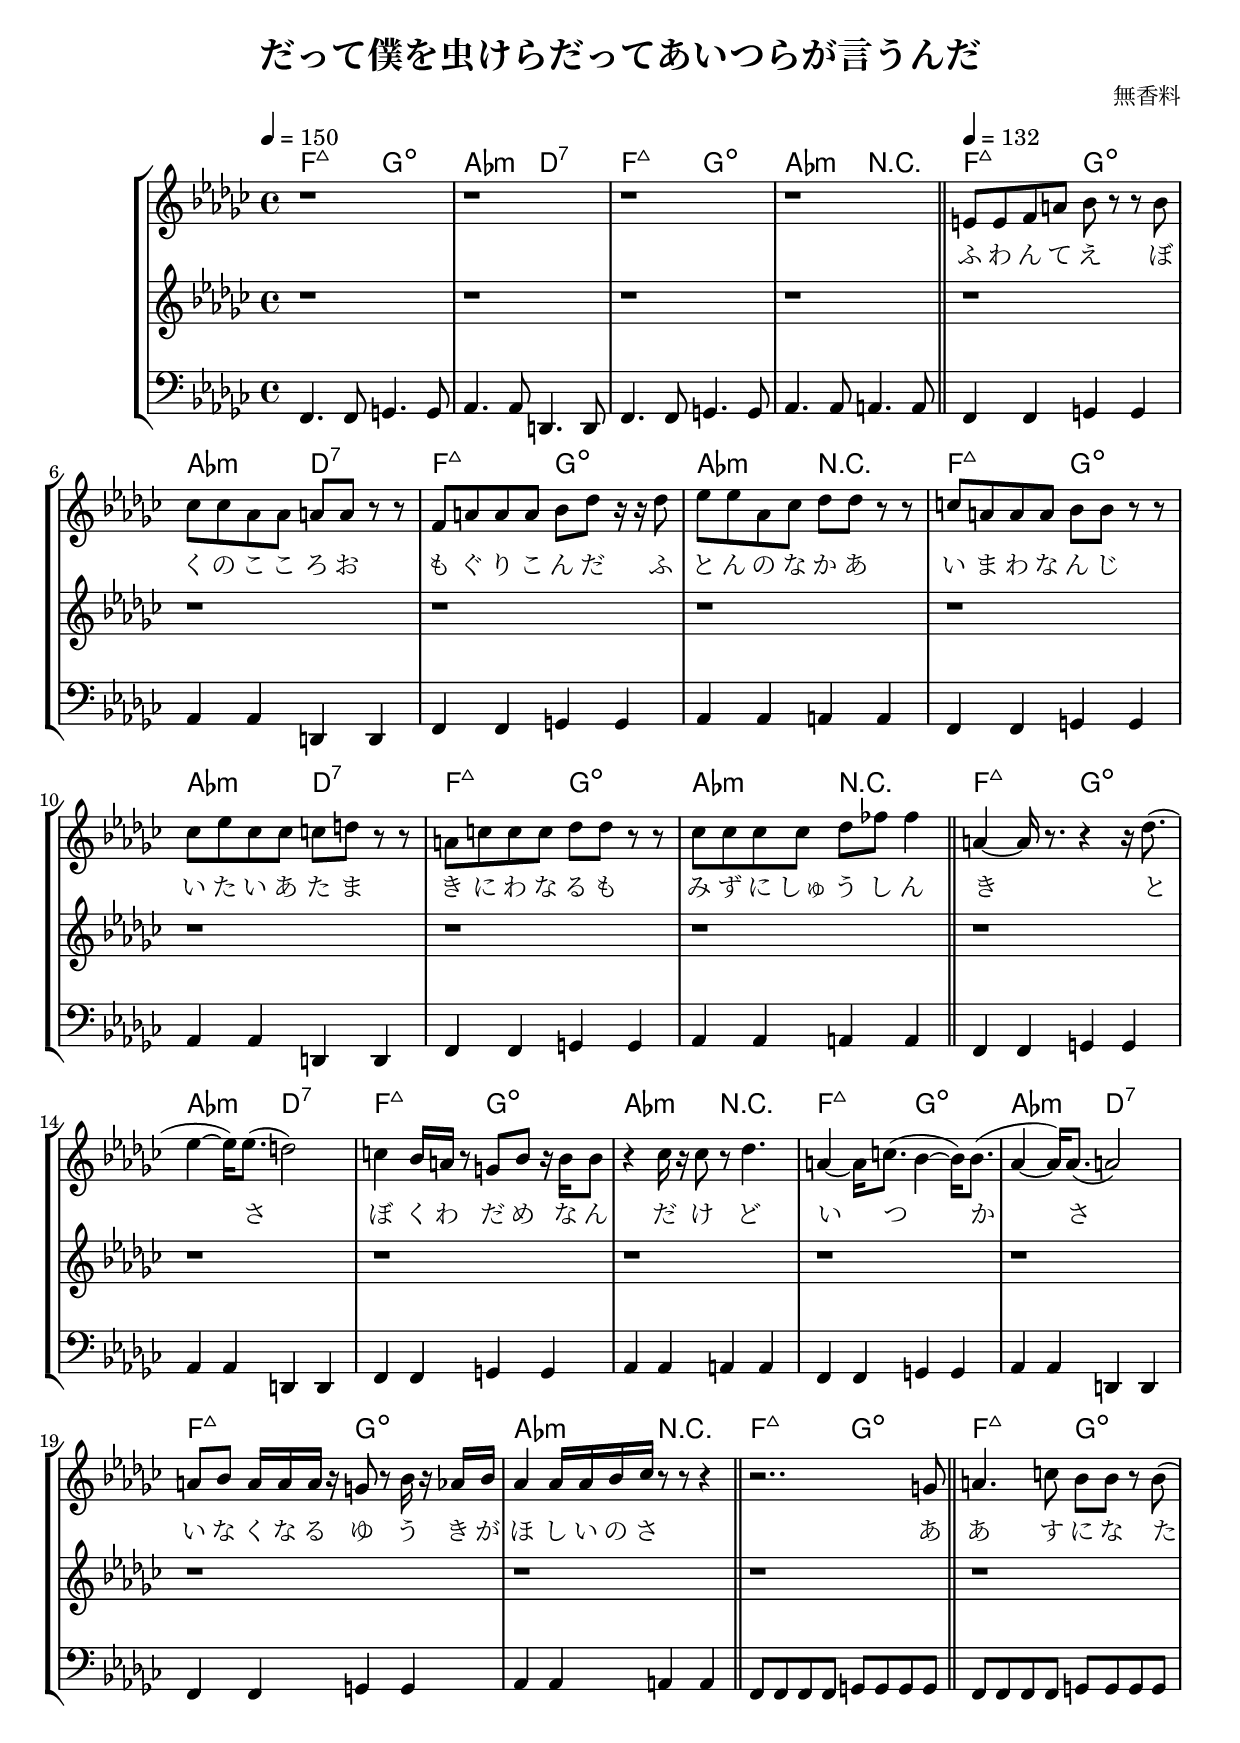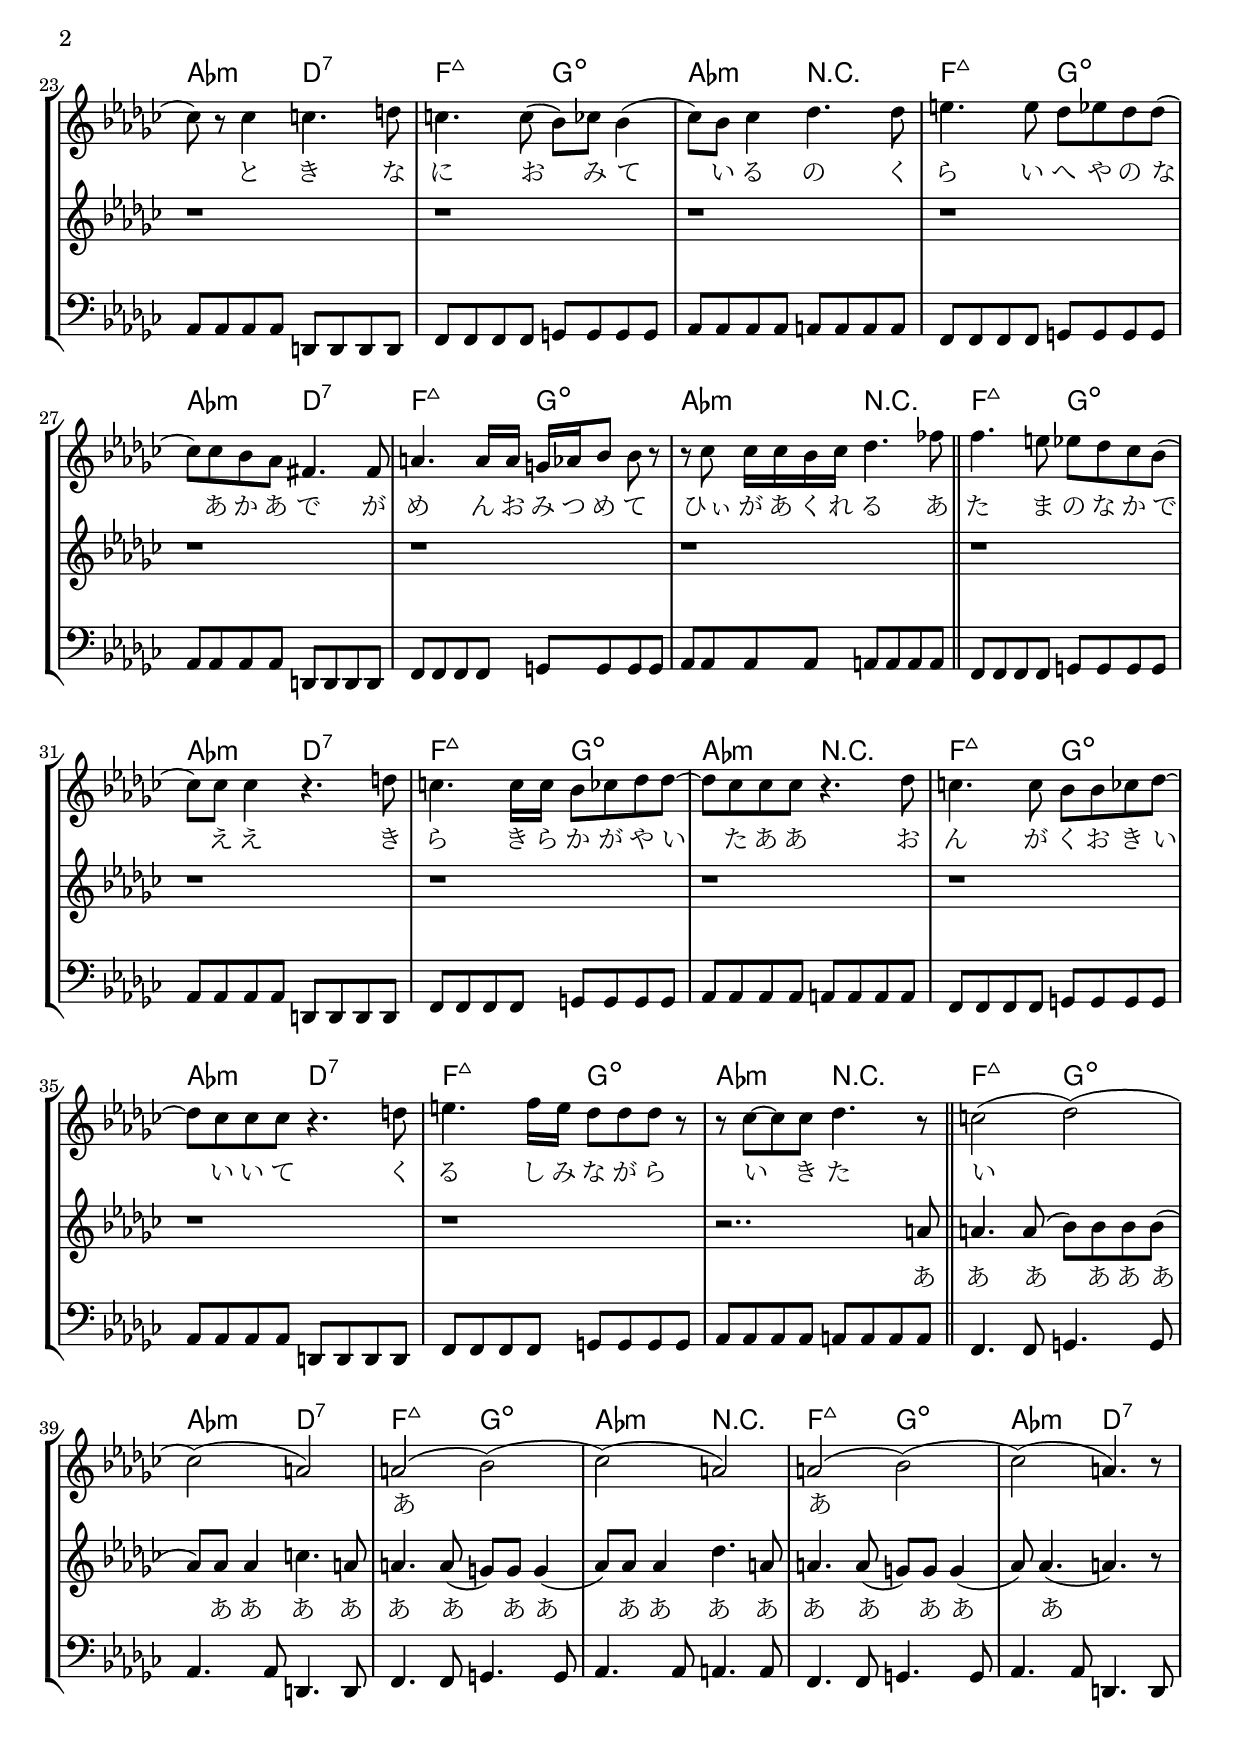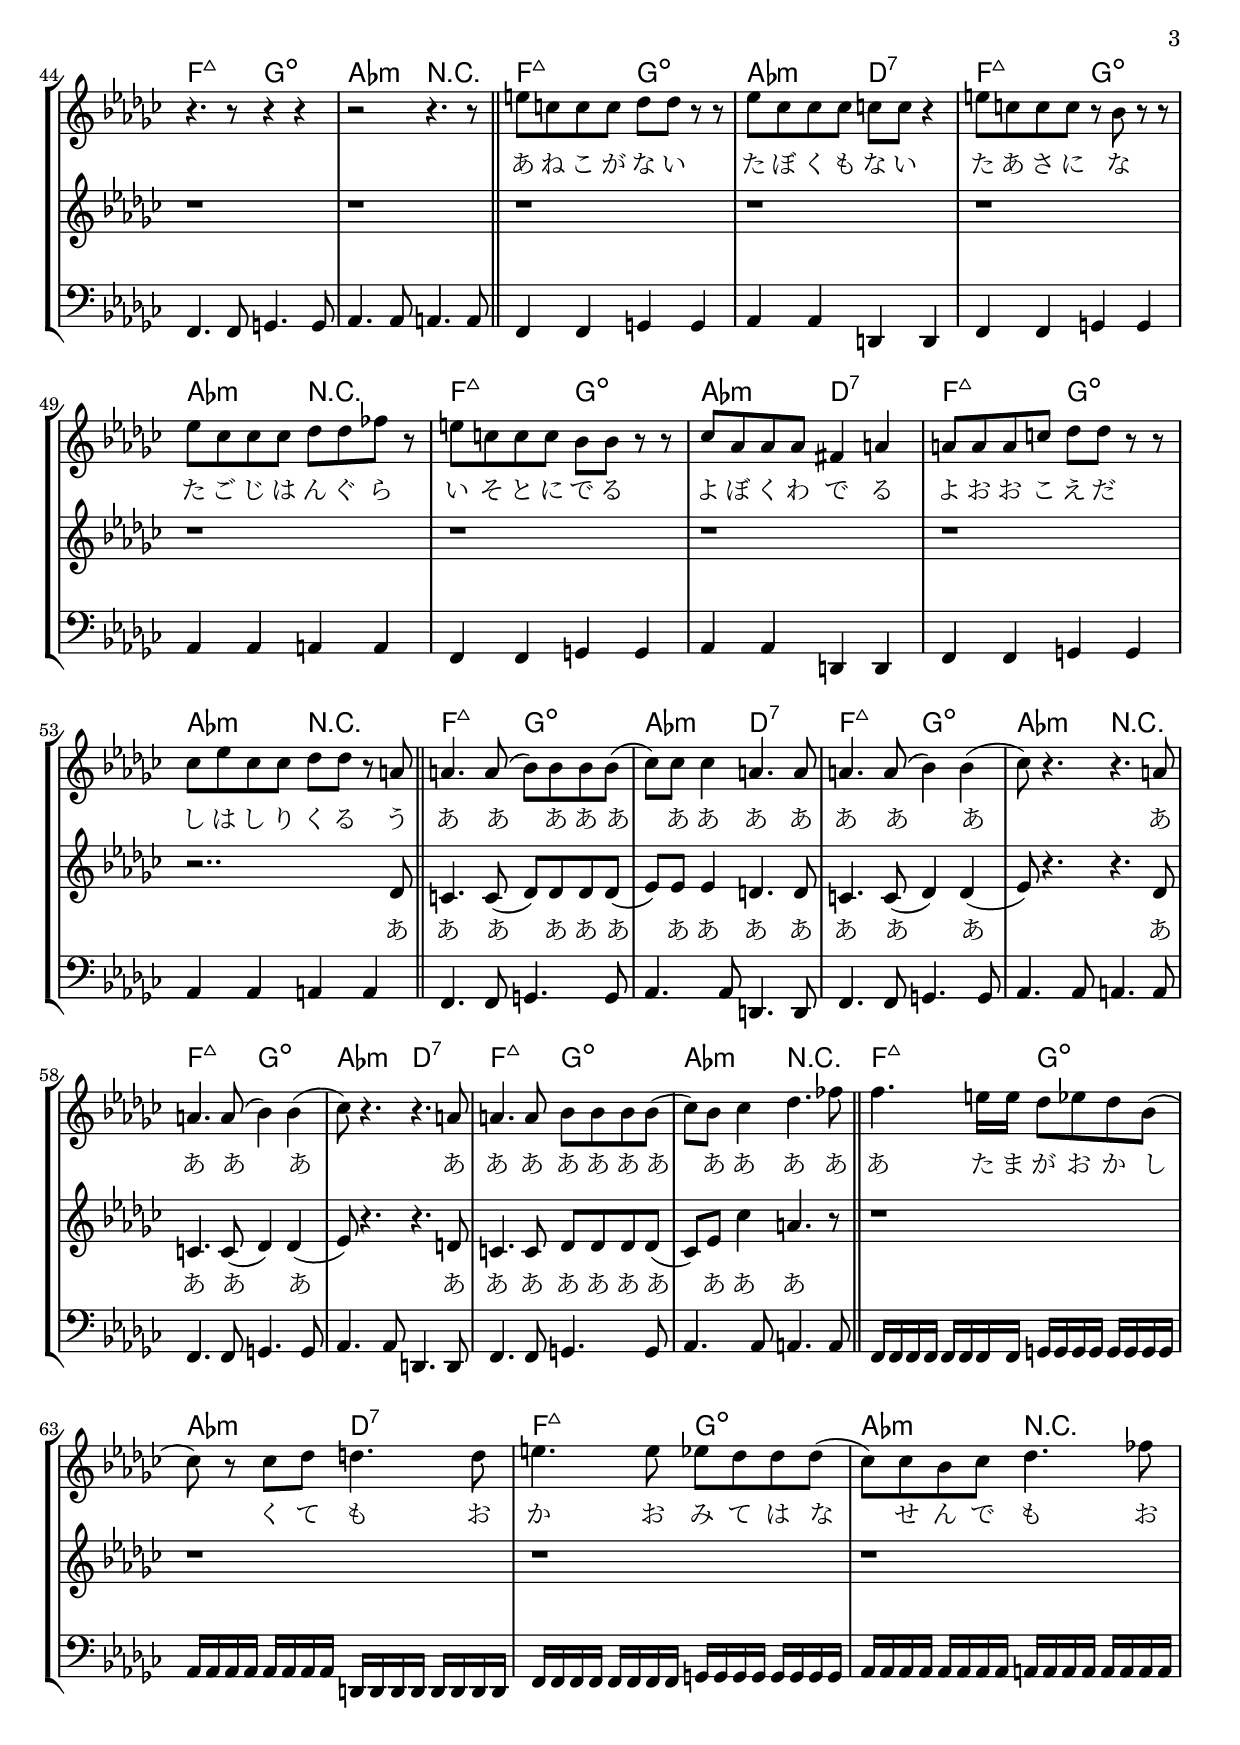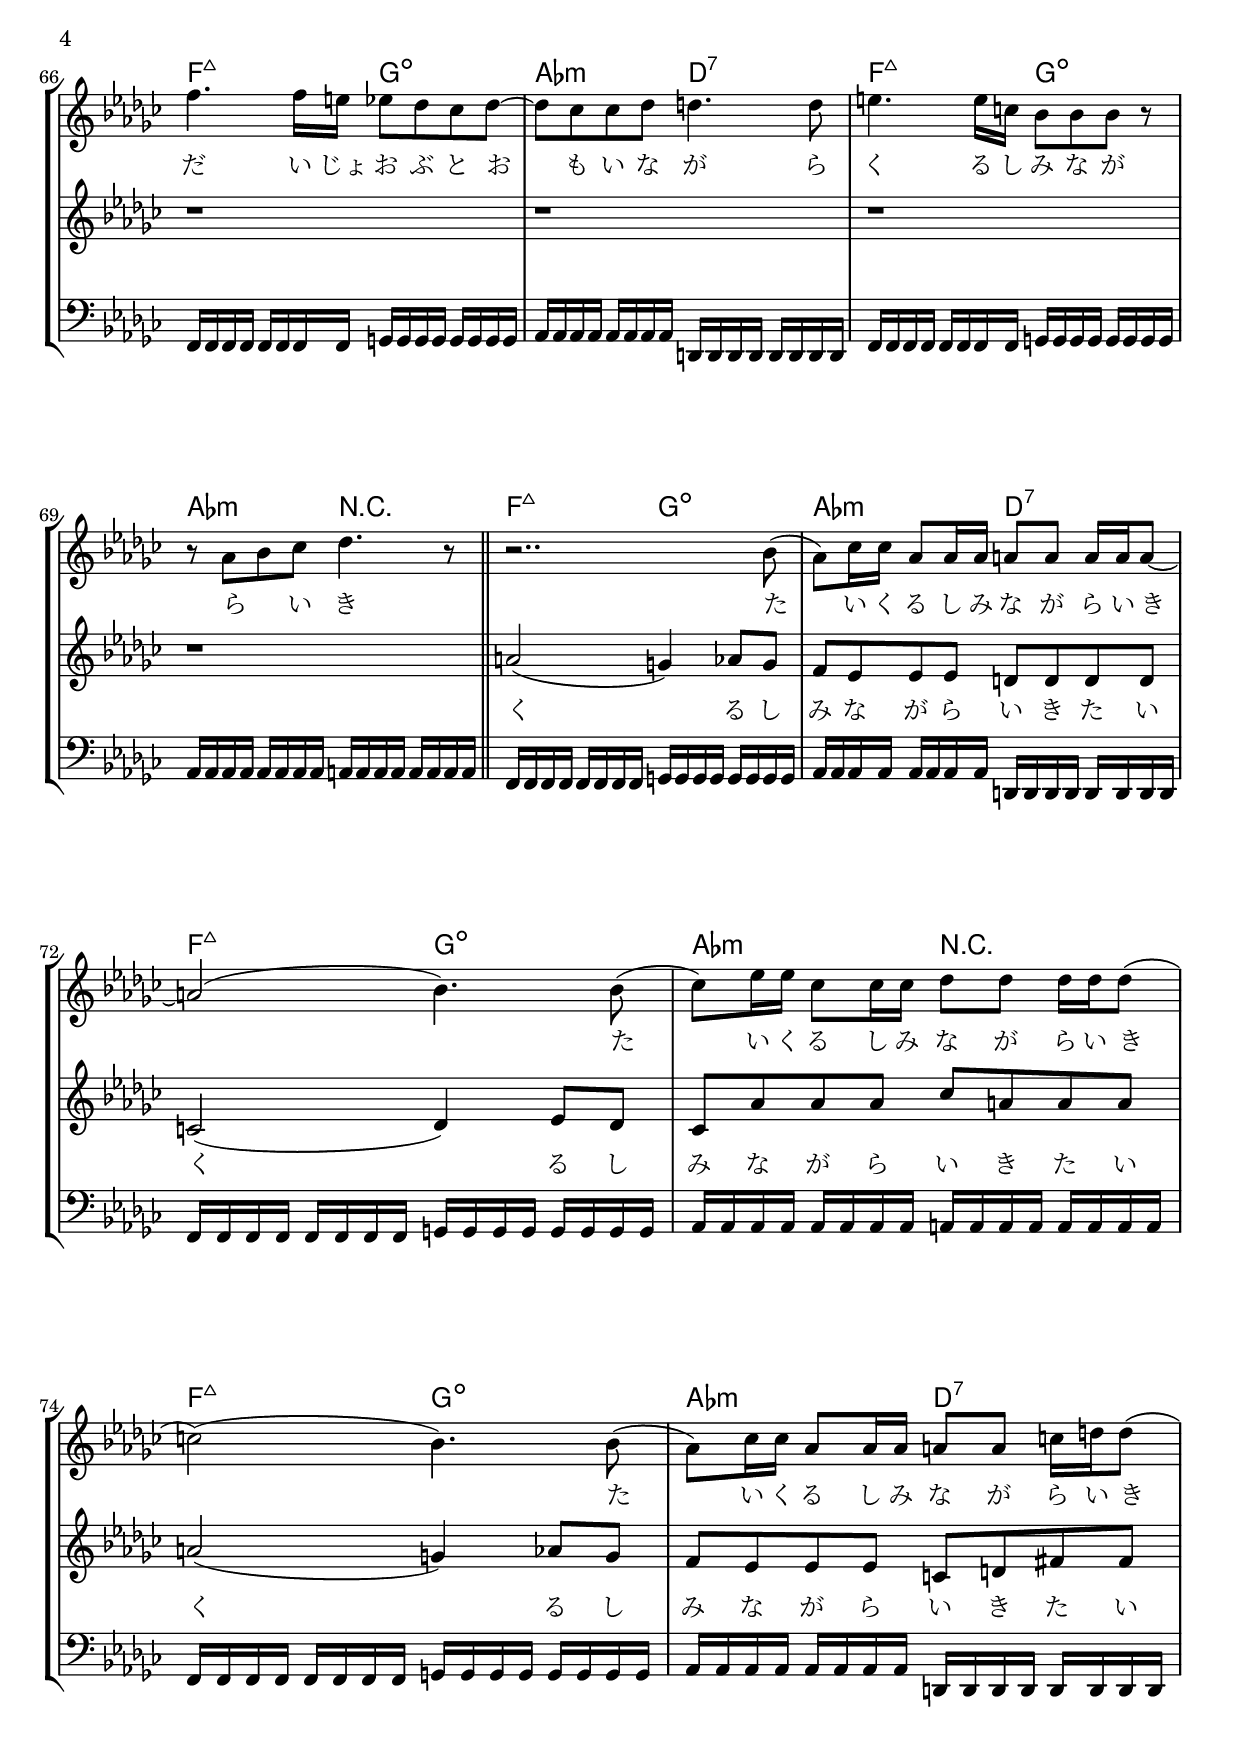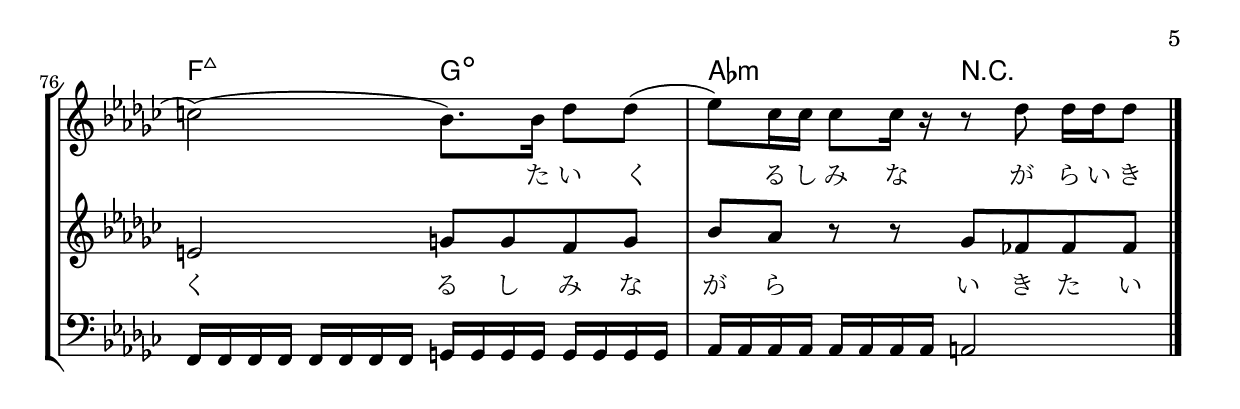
\version "2.12.1"

\header {
	title = \markup {だって僕を虫けらだってあいつらが言うんだ}
	composer = \markup \center-column {無香料}
}

harmony = \chordmode {
	f2:maj7 g:dim as:m d:7 f:maj7 g:dim as:m r 

	f:maj7 g:dim as:m d:7 f:maj7 g:dim as:m r f:maj7 g:dim as:m d:7 f:maj7 g:dim as:m r 

	f:maj7 g:dim as:m d:7 f:maj7 g:dim as:m r f:maj7 g:dim as:m d:7 f:maj7 g:dim as:m r 

	f:maj7 g:dim 

	f:maj7 g:dim as:m d:7 f:maj7 g:dim as:m r f:maj7 g:dim as:m d:7 f:maj7 g:dim as:m r 

	f:maj7 g:dim as:m d:7 f:maj7 g:dim as:m r f:maj7 g:dim as:m d:7 f:maj7 g:dim as:m r 

	f:maj7 g:dim as:m d:7 f:maj7 g:dim as:m r f:maj7 g:dim as:m d:7 f:maj7 g:dim as:m r 

	f:maj7 g:dim as:m d:7 f:maj7 g:dim as:m r f:maj7 g:dim as:m d:7 f:maj7 g:dim as:m r 

	f:maj7 g:dim as:m d:7 f:maj7 g:dim as:m r f:maj7 g:dim as:m d:7 f:maj7 g:dim as:m r 

	f:maj7 g:dim as:m d:7 f:maj7 g:dim as:m r f:maj7 g:dim as:m d:7 f:maj7 g:dim as:m r 

	f:maj7 g:dim as:m d:7 f:maj7 g:dim as:m r f:maj7 g:dim as:m d:7 f:maj7 g:dim as:m r 
}

melody = {
	\key ges \major
	\tempo 4 = 150
	r1 | r1 | r1 | r1   
	\set Staff.midiInstrument = #"fss0.31"
		\tempo 4 = 132
e'8  e'8  f'8  a'8  bes'8  r8  r8  bes'8 
	ces''8  ces''8  as'8  as'8  a'8  a'8  r8  r8 
	f'8  a'8  a'8  a'8  bes'8  des''8  r16  r16  des''8 
	es''8  es''8  as'8  ces''8  des''8  des''8  r8  r8 
	c''8  a'8  a'8  a'8  bes'8  bes'8  r8  r8 
	ces''8  es''8  ces''8  ces''8  c''8  d''8  r8  r8 
	a'8  c''8  c''8  c''8  des''8  des''8  r8  r8 
	ces''8  ces''8  ces''8  ces''8  des''8  fes''8  fes''4
	\set Staff.midiInstrument = #"fss0.31"
	a'4~a'16  r8.  r4~r16  des''8. 
	(es''4~es''16)  es''8.  (d''2) 
	c''4  bes'16  a'16  r8  g'8  bes'8  r16  bes'16  bes'8 
	r4  ces''16  r16  ces''8  r8  des''4. 
	a'4~a'16  c''8.  (bes'4~bes'16)  bes'8. 
	(as'4~as'16)  as'8.  (a'2) 
	a'8  bes'8  a'16  a'16  a'16  r16  g'8  r8  bes'16  r16  as'16  bes'16 
	as'4  as'16  as'16  bes'16  ces''16  r8  r8  r4
	r2.. 
	\set Staff.midiInstrument = #"fss0.31"
	g'8 
	a'4.  c''8  bes'8  bes'8  r8  bes'8 
	(ces''8)  r8  ces''4  c''4.  d''8 
	c''4.  c''8  (bes'8)  ces''8  bes'4 
	(ces''8)  bes'8  ces''4  des''4.  des''8 
	e''4.  e''8  des''8  es''8  des''8  des''8 
	(ces''8)  ces''8  bes'8  as'8  fis'4.  fis'8 
	a'4.  a'16  a'16  g'16  as'16  bes'8  bes'8  r8 
	r8  ces''8  ces''16  ces''16  bes'16  ces''16  des''4.  	\set Staff.midiInstrument = #"fss0.31"
	fes''8 
	f''4.  e''8  es''8  des''8  ces''8  bes'8 
	(ces''8)  ces''8  ces''4  r4.  d''8 
	c''4.  c''16  c''16  bes'8  ces''8  des''8  des''8~ 
	des''8  ces''8  ces''8  ces''8  r4.  des''8 
	c''4.  c''8  bes'8  bes'8  ces''8  des''8~ 
	des''8  ces''8  ces''8  ces''8  r4.  d''8 
	e''4.  f''16  e''16  des''8  des''8  des''8  r8~ 
	r8  ces''8  ces''8  ces''8  des''4.  	r8 	\set Staff.midiInstrument = #"Choir Aahs"
	 c''2  (des''2) 
	(ces''2)  (a'2) 
	a'2  (bes'2) 
	(ces''2)  (a'2) 
	a'2  (bes'2) 
	(ces''2)  (a'4.)  r8 
	r4.  r8  r4  r4 
	r2  r4.  	r8 	\set Staff.midiInstrument = #"fss0.31"
	e''8  c''8  c''8  c''8  des''8  des''8  r8  r8 
	es''8  ces''8  ces''8  ces''8  c''8  c''8  r4 
	e''8  c''8  c''8  c''8  r8  bes'8  r8  r8 
	es''8  ces''8  ces''8  ces''8  des''8  des''8  fes''8  r8 
	e''8  c''8  c''8  c''8  bes'8  bes'8  r8  r8 
	ces''8  as'8  as'8  as'8  fis'4  a'4 
	a'8  a'8  a'8  c''8  des''8  des''8  r8  r8 
	ces''8  es''8  ces''8  ces''8  des''8  des''8  r8  	\set Staff.midiInstrument = #"Synth Voice"
	a'8 
	a'4.  a'8  (bes'8)  bes'8  bes'8  bes'8 
	(ces''8)  ces''8  ces''4  a'4.  a'8 
	a'4.  a'8  (bes'4)  bes'4 
	(ces''8)  r4.  r4.  a'8 
	a'4.  a'8  (bes'4)  bes'4 
	(ces''8)  r4.  r4.  a'8 
	a'4.  a'8  bes'8  bes'8  bes'8  bes'8 
	(ces''8)  bes'8  ces''4  des''4.  	\set Staff.midiInstrument = #"fss0.31"
	fes''8 
	f''4.  e''16  e''16  des''8  es''8  des''8  bes'8 
	(ces''8)  r8  ces''8  des''8  d''4.  d''8 
	e''4.  e''8  es''8  des''8  des''8  des''8 
	(ces''8)  ces''8  bes'8  ces''8  des''4.  fes''8 
	f''4.  f''16  e''16  es''8  des''8  ces''8  des''8~ 
	des''8  ces''8  ces''8  des''8  d''4.  d''8 
	e''4.  e''16  c''16  bes'8  bes'8  bes'8  r8~ 
	r8  as'8  bes'8  ces''8  des''4.  	r8 	\set Staff.midiInstrument = #"fss0.31"
	r2.. bes'8 
	(as'8)  ces''16  ces''16  as'8  as'16  as'16  a'8  a'8  a'16  a'16  a'8~ 
	a'2  (bes'4.)  bes'8 
	(ces''8)  es''16  es''16  ces''8  ces''16  ces''16  des''8  des''8  des''16  des''16  des''8 
	(c''2)  (bes'4.)  bes'8 
	(as'8)  ces''16  ces''16  as'8  as'16  as'16  a'8  a'8  c''16  d''16  d''8 
	(c''2)  (bes'8.)  bes'16  des''8  des''8 
	(es''8)  ces''16  ces''16  ces''8  ces''16  r16  r8  des''8  des''16  des''16  des''8
	\bar "|."
}

words = \lyricmode {
	
	ふ  わ  ん  て  え  ぼ  く  の  こ  こ  ろ  お  も  ぐ  り  こ  ん  だ  ふ  と  ん  の  な  か  あ  い  ま  わ  な  ん  じ  い  た  い  あ  た  ま  き  に  わ  な  る  も  み  ず  に  しゅ  う  し  ん  
	き  と  さ  ぼ  く  わ  だ  め  な  ん  だ  け  ど  い  つ  か  さ  い  な  く  な  る  ゆ  う  き  が  ほ  し  い  の  さ  
	
	あ  あ  す  に  な  た  と  き  な  に  お  み  て  い  る  の  く  ら  い  へ  や  の  な  あ  か  あ  で  が  め  ん  お  み  つ  め  て  ひぃ  が  あ  く  れ  る  
	あ  た  ま  の  な  か  で  え  え  き  ら  き  ら  か  が  や  い  た  あ  あ  お  ん  が  く  お  き  い  い  い  て  く  る  し  み  な  が  ら  い  き  た  い  
	あ  あ  あ  
	ね  こ  が  な  い  た  ぼ  く  も  な  い  た  あ  さ  に  な  た  ご  じ  は  ん  ぐ  ら  い  そ  と  に  で  る  よ  ぼ  く  わ  で  る  よ  お  お  こ  え  だ  し  は  し  り  く  る  う  
	あ  あ  あ  あ  あ  あ  あ  あ  あ  あ  あ  あ  あ  あ  あ  あ  あ  あ  あ  あ  あ  あ  あ  あ  あ  あ  あ  
	あ  た  ま  が  お  か  し  く  て  も  お  か  お  み  て  は  な  せ  ん  で  も  お  だ  い  じょ  お  ぶ  と  お  も  い  な  が  ら  く  る  し  み  な  が  ら  い  き  た  い  
	く  る  し  み  な  が  ら  い  き  た  い  く  る  し  み  な  が  ら  い  き  た  い  く  る  し  み  な  が  ら  い  き  た  い  く  る  し  み  な  が  ら  い  き  た  い  
}

secondmelody = {
	\key ges \major
	\tempo 4 = 150
	r1 | r1 | r1 | r1   
	\tempo 4 = 132
	r1 | r1 | r1 | r1 | r1 | r1 | r1 | r1   
	r1 | r1 | r1 | r1 | r1 | r1 | r1 | r1   
	r1   
	r1 | r1 | r1 | r1 | r1 | r1 | r1 | r1   
	r1 | r1 | r1 | r1 | r1 | r1 | r1 | r2.. 
	\set Staff.midiInstrument = #"Choir Aahs"
	a'8 
	a'4.  a'8  (bes'8)  bes'8  bes'8  bes'8 
	(as'8)  as'8  as'4  c''4.  a'8 
	a'4.  a'8  (g'8)  g'8  g'4 
	(as'8)  as'8  as'4  des''4.  a'8 
	a'4.  a'8  (g'8)  g'8  g'4 
	(as'8)  as'4.  (a'4.)  	r8 r1 r1 	r1 | r1 | r1 | r1 | r1 | r1 | r1 | r2.. 
	\set Staff.midiInstrument = #"Lead 6 (voice)"
	des'8 
	c'4.  c'8  (des'8)  des'8  des'8  des'8 
	(es'8)  es'8  es'4  d'4.  d'8 
	c'4.  c'8  (des'4)  des'4 
	(es'8)  r4.  r4.  des'8 
	c'4.  c'8  (des'4)  des'4 
	(es'8)  r4.  r4.  d'8 
	c'4.  c'8  des'8  des'8  des'8  des'8 
	(ces'8)  es'8  ces''4  a'4.  	r8 	r1 | r1 | r1 | r1 | r1 | r1 | r1 | r1   
	\set Staff.midiInstrument = #"Distorted Guitar"
	a'2  (g'4)  as'8  g'8 
	f'8  es'8  es'8  es'8  d'8  d'8  d'8  d'8 
	c'2  (des'4)  es'8  des'8 
	ces'8  as'8  as'8  as'8  ces''8  a'8  a'8  a'8 
	a'2  (g'4)  as'8  g'8 
	f'8  es'8  es'8  es'8  c'8  d'8  fis'8  fis'8 
	e'2  g'8  g'8  f'8  g'8 
	bes'8  as'8  r8  r8  ges'8  fes'8  fes'8  fes'8
	\bar "|."
}

secondwords = \lyricmode {
	
	
	
	
	
	
	あ  あ  あ  あ  あ  あ  あ  あ  あ  あ  あ  あ  あ  あ  あ  あ  あ  あ  あ  あ  あ  あ  あ  
	
	あ  あ  あ  あ  あ  あ  あ  あ  あ  あ  あ  あ  あ  あ  あ  あ  あ  あ  あ  あ  あ  あ  あ  あ  あ  あ  あ  
	
	く  る  し  み  な  が  ら  い  き  た  い  く  る  し  み  な  が  ら  い  き  た  い  く  る  し  み  な  が  ら  い  き  た  い  く  る  し  み  な  が  ら  い  き  た  い  
}

tempochange = {
	\tempo 4 = 150
	r1 | r1 | r1 | r1 \bar "||"
	\tempo 4 = 132
	r1 | r1 | r1 | r1 | r1 | r1 | r1 | r1 \bar "||"
	\tempo 4 = 132
	r1 | r1 | r1 | r1 | r1 | r1 | r1 | r1 \bar "||"
	\tempo 4 = 132
	r1 \bar "||"
	\tempo 4 = 132
	r1 | r1 | r1 | r1 | r1 | r1 | r1 | r1 \bar "||"
	\tempo 4 = 132
	r1 | r1 | r1 | r1 | r1 | r1 | r1 | r1 \bar "||"
	\tempo 4 = 132
	r1 | r1 | r1 | r1 | r1 | r1 | r1 | r1 \bar "||"
	\tempo 4 = 132
	r1 | r1 | r1 | r1 | r1 | r1 | r1 | r1 \bar "||"
	\tempo 4 = 132
	r1 | r1 | r1 | r1 | r1 | r1 | r1 | r1 \bar "||"
	\tempo 4 = 132
	r1 | r1 | r1 | r1 | r1 | r1 | r1 | r1 \bar "||"
	\tempo 4 = 132
	r1 | r1 | r1 | r1 | r1 | r1 | r1 | r1 \bar "|."
}

mainacc = {
	\clef bass
	\set Staff.midiInstrument = #"Electric Bass (pick)"
	\key ges \major
	\tempo 4 = 150
	f,4.f,8
	g,4.g,8
	as,4.as,8
	d,4.d,8
	f,4.f,8
	g,4.g,8
	as,4.as,8
	a,4.a,8
	\bar "||"

	\set Staff.midiInstrument = #"Electric Bass (pick)"
	\tempo 4 = 132
	f,4 f,4
	g,4 g,4
	as,4 as,4
	d,4 d,4
	f,4 f,4
	g,4 g,4
	as,4 as,4
	a,4 a,4
	f,4 f,4
	g,4 g,4
	as,4 as,4
	d,4 d,4
	f,4 f,4
	g,4 g,4
	as,4 as,4
	a,4 a,4
	\bar "||"

	\set Staff.midiInstrument = #"Electric Bass (pick)"
	f,4 f,4
	g,4 g,4
	as,4 as,4
	d,4 d,4
	f,4 f,4
	g,4 g,4
	as,4 as,4
	a,4 a,4
	f,4 f,4
	g,4 g,4
	as,4 as,4
	d,4 d,4
	f,4 f,4
	g,4 g,4
	as,4 as,4
	a,4 a,4
	\bar "||"

	\set Staff.midiInstrument = #"Electric Bass (pick)"
	f,8 f,8 f,8 f,8
	g,8 g,8 g,8 g,8
	\bar "||"

	\set Staff.midiInstrument = #"Electric Bass (pick)"
	f,8 f,8 f,8 f,8
	g,8 g,8 g,8 g,8
	as,8 as,8 as,8 as,8
	d,8 d,8 d,8 d,8
	f,8 f,8 f,8 f,8
	g,8 g,8 g,8 g,8
	as,8 as,8 as,8 as,8
	a,8 a,8 a,8 a,8
	f,8 f,8 f,8 f,8
	g,8 g,8 g,8 g,8
	as,8 as,8 as,8 as,8
	d,8 d,8 d,8 d,8
	f,8 f,8 f,8 f,8
	g,8 g,8 g,8 g,8
	as,8 as,8 as,8 as,8
	a,8 a,8 a,8 a,8
	\bar "||"

	\set Staff.midiInstrument = #"Electric Bass (pick)"
	f,8 f,8 f,8 f,8
	g,8 g,8 g,8 g,8
	as,8 as,8 as,8 as,8
	d,8 d,8 d,8 d,8
	f,8 f,8 f,8 f,8
	g,8 g,8 g,8 g,8
	as,8 as,8 as,8 as,8
	a,8 a,8 a,8 a,8
	f,8 f,8 f,8 f,8
	g,8 g,8 g,8 g,8
	as,8 as,8 as,8 as,8
	d,8 d,8 d,8 d,8
	f,8 f,8 f,8 f,8
	g,8 g,8 g,8 g,8
	as,8 as,8 as,8 as,8
	a,8 a,8 a,8 a,8
	\bar "||"

	\set Staff.midiInstrument = #"Electric Bass (pick)"
	f,4.f,8
	g,4.g,8
	as,4.as,8
	d,4.d,8
	f,4.f,8
	g,4.g,8
	as,4.as,8
	a,4.a,8
	f,4.f,8
	g,4.g,8
	as,4.as,8
	d,4.d,8
	f,4.f,8
	g,4.g,8
	as,4.as,8
	a,4.a,8
	\bar "||"

	\set Staff.midiInstrument = #"Electric Bass (pick)"
	f,4 f,4
	g,4 g,4
	as,4 as,4
	d,4 d,4
	f,4 f,4
	g,4 g,4
	as,4 as,4
	a,4 a,4
	f,4 f,4
	g,4 g,4
	as,4 as,4
	d,4 d,4
	f,4 f,4
	g,4 g,4
	as,4 as,4
	a,4 a,4
	\bar "||"

	\set Staff.midiInstrument = #"Electric Bass (pick)"
	f,4.f,8
	g,4.g,8
	as,4.as,8
	d,4.d,8
	f,4.f,8
	g,4.g,8
	as,4.as,8
	a,4.a,8
	f,4.f,8
	g,4.g,8
	as,4.as,8
	d,4.d,8
	f,4.f,8
	g,4.g,8
	as,4.as,8
	a,4.a,8
	\bar "||"

	\set Staff.midiInstrument = #"Electric Bass (pick)"
	f,16 f,16 f,16 f,16 f,16 f,16 f,16 f,16
	g,16 g,16 g,16 g,16 g,16 g,16 g,16 g,16
	as,16 as,16 as,16 as,16 as,16 as,16 as,16 as,16
	d,16 d,16 d,16 d,16 d,16 d,16 d,16 d,16
	f,16 f,16 f,16 f,16 f,16 f,16 f,16 f,16
	g,16 g,16 g,16 g,16 g,16 g,16 g,16 g,16
	as,16 as,16 as,16 as,16 as,16 as,16 as,16 as,16
	a,16 a,16 a,16 a,16 a,16 a,16 a,16 a,16
	f,16 f,16 f,16 f,16 f,16 f,16 f,16 f,16
	g,16 g,16 g,16 g,16 g,16 g,16 g,16 g,16
	as,16 as,16 as,16 as,16 as,16 as,16 as,16 as,16
	d,16 d,16 d,16 d,16 d,16 d,16 d,16 d,16
	f,16 f,16 f,16 f,16 f,16 f,16 f,16 f,16
	g,16 g,16 g,16 g,16 g,16 g,16 g,16 g,16
	as,16 as,16 as,16 as,16 as,16 as,16 as,16 as,16
	a,16 a,16 a,16 a,16 a,16 a,16 a,16 a,16
	\bar "||"

	\set Staff.midiInstrument = #"Electric Bass (pick)"
	f,16 f,16 f,16 f,16 f,16 f,16 f,16 f,16
	g,16 g,16 g,16 g,16 g,16 g,16 g,16 g,16
	as,16 as,16 as,16 as,16 as,16 as,16 as,16 as,16
	d,16 d,16 d,16 d,16 d,16 d,16 d,16 d,16
	f,16 f,16 f,16 f,16 f,16 f,16 f,16 f,16
	g,16 g,16 g,16 g,16 g,16 g,16 g,16 g,16
	as,16 as,16 as,16 as,16 as,16 as,16 as,16 as,16
	a,16 a,16 a,16 a,16 a,16 a,16 a,16 a,16
	f,16 f,16 f,16 f,16 f,16 f,16 f,16 f,16
	g,16 g,16 g,16 g,16 g,16 g,16 g,16 g,16
	as,16 as,16 as,16 as,16 as,16 as,16 as,16 as,16
	d,16 d,16 d,16 d,16 d,16 d,16 d,16 d,16
	f,16 f,16 f,16 f,16 f,16 f,16 f,16 f,16
	g,16 g,16 g,16 g,16 g,16 g,16 g,16 g,16
	as,16 as,16 as,16 as,16 as,16 as,16 as,16 as,16
	a,2
	\bar "|."
}

subacc = {
	\clef bass
	\set Staff.midiInstrument = #"Acoustic grand"
	\key ges \major
	\tempo 4 = 150
	r2
	r2
	r2
	r2
	r2
	r2
	r2
	r2
	\bar "||"

	\set Staff.midiInstrument = #"Music box"
	\tempo 4 = 132
	f,16 a, e a a e a, f,
	g,16 bes, des g g des bes, g,
	as,16 ces es as as es ces as,
	d,16 a, c fis fis c a, d,
	f,16 a, e a a e a, f,
	g,16 bes, des g g des bes, g,
	as,16 ces es as as es ces as,
	a,16 as, des as as des as, a,
	f,16 a, e a a e a, f,
	g,16 bes, des g g des bes, g,
	as,16 ces es as as es ces as,
	d,16 a, c fis fis c a, d,
	f,16 a, e a a e a, f,
	g,16 bes, des g g des bes, g,
	as,16 ces es as as es ces as,
	a,16 as, des as as des as, a,
	\bar "||"

	\set Staff.midiInstrument = #"Music box"
	f,16 a, e a a e a, f,
	g,16 bes, des g g des bes, g,
	as,16 ces es as as es ces as,
	d,16 a, c fis fis c a, d,
	f,16 a, e a a e a, f,
	g,16 bes, des g g des bes, g,
	as,16 ces es as as es ces as,
	a,16 as, des as as des as, a,
	f,16 a, e a a e a, f,
	g,16 bes, des g g des bes, g,
	as,16 ces es as as es ces as,
	d,16 a, c fis fis c a, d,
	f,16 a, e a a e a, f,
	g,16 bes, des g g des bes, g,
	as,16 ces es as as es ces as,
	a,16 as, des as as des as, a,
	\bar "||"

	\set Staff.midiInstrument = #"Distorted Guitar"
	f,8 a,8 e8 a8
	g,8 bes,8 des8 g8
	\bar "||"

	\set Staff.midiInstrument = #"Music box"
	f,16 a, e a a e a, f,
	g,16 bes, des g g des bes, g,
	as,16 ces es as as es ces as,
	d,16 a, c fis fis c a, d,
	f,16 a, e a a e a, f,
	g,16 bes, des g g des bes, g,
	as,16 ces es as as es ces as,
	a,16 as, des as as des as, a,
	f,16 a, e a a e a, f,
	g,16 bes, des g g des bes, g,
	as,16 ces es as as es ces as,
	d,16 a, c fis fis c a, d,
	f,16 a, e a a e a, f,
	g,16 bes, des g g des bes, g,
	as,16 ces es as as es ces as,
	a,16 as, des as as des as, a,
	\bar "||"

	\set Staff.midiInstrument = #"Music box"
	f,16 a, e a a e a, f,
	g,16 bes, des g g des bes, g,
	as,16 ces es as as es ces as,
	d,16 a, c fis fis c a, d,
	f,16 a, e a a e a, f,
	g,16 bes, des g g des bes, g,
	as,16 ces es as as es ces as,
	a,16 as, des as as des as, a,
	f,16 a, e a a e a, f,
	g,16 bes, des g g des bes, g,
	as,16 ces es as as es ces as,
	d,16 a, c fis fis c a, d,
	f,16 a, e a a e a, f,
	g,16 bes, des g g des bes, g,
	as,16 ces es as as es ces as,
	a,16 as, des as as des as, a,
	\bar "||"

	\set Staff.midiInstrument = #"Acoustic grand"
	f,16 a, e a a e a, f,
	g,16 bes, des g g des bes, g,
	as,16 ces es as as es ces as,
	d,16 a, c fis fis c a, d,
	f,16 a, e a a e a, f,
	g,16 bes, des g g des bes, g,
	as,16 ces es as as es ces as,
	a,16 as, des as as des as, a,
	f,16 a, e a a e a, f,
	g,16 bes, des g g des bes, g,
	as,16 ces es as as es ces as,
	d,16 a, c fis fis c a, d,
	f,16 a, e a a e a, f,
	g,16 bes, des g g des bes, g,
	as,16 ces es as as es ces as,
	a,16 as, des as as des as, a,
	\bar "||"

	\set Staff.midiInstrument = #"Music box"
	f,16 a, e a a e a, f,
	g,16 bes, des g g des bes, g,
	as,16 ces es as as es ces as,
	d,16 a, c fis fis c a, d,
	f,16 a, e a a e a, f,
	g,16 bes, des g g des bes, g,
	as,16 ces es as as es ces as,
	a,16 as, des as as des as, a,
	f,16 a, e a a e a, f,
	g,16 bes, des g g des bes, g,
	as,16 ces es as as es ces as,
	d,16 a, c fis fis c a, d,
	f,16 a, e a a e a, f,
	g,16 bes, des g g des bes, g,
	as,16 ces es as as es ces as,
	a,16 as, des as as des as, a,
	\bar "||"

	\set Staff.midiInstrument = #"Acoustic grand"
	f,16 a, e a a e a, f,
	g,16 bes, des g g des bes, g,
	as,16 ces es as as es ces as,
	d,16 a, c fis fis c a, d,
	f,16 a, e a a e a, f,
	g,16 bes, des g g des bes, g,
	as,16 ces es as as es ces as,
	a,16 as, des as as des as, a,
	f,16 a, e a a e a, f,
	g,16 bes, des g g des bes, g,
	as,16 ces es as as es ces as,
	d,16 a, c fis fis c a, d,
	f,16 a, e a a e a, f,
	g,16 bes, des g g des bes, g,
	as,16 ces es as as es ces as,
	a,16 as, des as as des as, a,
	\bar "||"

	\set Staff.midiInstrument = #"Music box"
	f,16 a, e a a e a, f,
	g,16 bes, des g g des bes, g,
	as,16 ces es as as es ces as,
	d,16 a, c fis fis c a, d,
	f,16 a, e a a e a, f,
	g,16 bes, des g g des bes, g,
	as,16 ces es as as es ces as,
	a,16 as, des as as des as, a,
	f,16 a, e a a e a, f,
	g,16 bes, des g g des bes, g,
	as,16 ces es as as es ces as,
	d,16 a, c fis fis c a, d,
	f,16 a, e a a e a, f,
	g,16 bes, des g g des bes, g,
	as,16 ces es as as es ces as,
	a,16 as, des as as des as, a,
	\bar "||"

	\set Staff.midiInstrument = #"Music box"
	f,16 a, e a a e a, f,
	g,16 bes, des g g des bes, g,
	as,16 ces es as as es ces as,
	d,16 a, c fis fis c a, d,
	f,16 a, e a a e a, f,
	g,16 bes, des g g des bes, g,
	as,16 ces es as as es ces as,
	a,16 as, des as as des as, a,
	f,16 a, e a a e a, f,
	g,16 bes, des g g des bes, g,
	as,16 ces es as as es ces as,
	d,16 a, c fis fis c a, d,
	f,16 a, e a a e a, f,
	g,16 bes, des g g des bes, g,
	as,16 ces es as as es ces as,
	a,16 as, des as <a, as, des as>4
	\bar "|."
}

percA = {
	\drummode {
	r2 hho2  |r2 hho2  |r2 hho2  |r2 hho2  \bar "||"
	r4 sn2 sn8. sn16  |r4 sn2 sn8. sn16  |r4 sn2 sn8. sn16  |r4 sn2 sn8. sn16  |r4 sn2 sn8. sn16  |r4 sn2 sn8. sn16  |r4 sn2 sn8. sn16  |r8 sn8 sn4 sn8 sn8 sn16 sn8 sn16  \bar "||"
	r4 hh8. hh4 r16 hh4  |hh4 hh8 hh4. hh4  |hh4 hh8. hh4 r16 hh4  |hh4 hh8 hh4. hh4  |r4 hh8. hh4 r16 hh4  |hh4 hh8 hh4. hh4  |hh4 hh8. hh4 r16 hh4  |hh4 hh8 hh4. hh4  \bar "||"
	cymr8 cymr8 cymr4 cymr8 cymr4.  \bar "||"
	r4 sn2 sn8. sn16  |r4 sn2 sn8. sn16  |r4 sn2 sn8. sn16  |r4 sn2 sn8. sn16  |r4 sn2 sn8. sn16  |r4 sn2 sn8. sn16  |r4 sn2 sn8. sn16  |r8 sn8 sn4 sn8 sn8 sn16 sn8 sn16  \bar "||"
	r4 sn2 sn8. sn16  |r4 sn2 sn8. sn16  |r4 sn2 sn8. sn16  |r4 sn2 sn8. sn16  |r4 sn2 sn8. sn16  |r4 sn2 sn8. sn16  |r4 sn2 sn8. sn16  |r8 sn8 sn4 sn8 sn8 sn16 sn8 sn16  \bar "||"
	r2 hho2  |r2 hho2  |r2 hho2  |r2 hho2  |r2 hho2  |r2 hho2  |r2 hho2  |r2 hho2  \bar "||"
	r4 sn2 sn8. sn16  |r4 sn2 sn8. sn16  |r4 sn2 sn8. sn16  |r4 sn2 sn8. sn16  |r4 sn2 sn8. sn16  |r4 sn2 sn8. sn16  |r4 sn2 sn8. sn16  |r8 sn8 sn4 sn8 sn8 sn16 sn8 sn16  \bar "||"
	r2 hho2  |r2 hho2  |r2 hho2  |r2 hho2  |r2 hho2  |r2 hho2  |r2 hho2  |r2 hho2  \bar "||"
	r4 sn2 sn8. sn16  |r4 sn2 sn8. sn16  |r4 sn2 sn8. sn16  |r4 sn2 sn8. sn16  |r4 sn2 sn8. sn16  |r4 sn2 sn8. sn16  |r4 sn2 sn8. sn16  |r8 sn8 sn4 sn8 sn8 sn16 sn8 sn16  \bar "||"
	r4 sn2 sn8. sn16  |r4 sn2 sn8. sn16  |r4 sn2 sn8. sn16  |r4 sn2 sn8. sn16  |r4 sn2 sn8. sn16  |r4 sn2 sn8. sn16  |r4 sn2 sn8. sn16  |r8 sn8 sn4 sn8 sn8 sn16 sn8 sn16  \bar "|."
	}
}

percB = {
	\drummode {
	r8 hh16 hh16 hh8 hh16 hh8. hh16 hh16 hh8 hh16 hh16  |hh8 hh16 hh16 hh8 hh16 hh8. hh16 hh16 hh8 hh8  |hh8 hh16 hh16 hh8 hh16 hh8. hh16 hh16 hh8 hh16 hh16  |hh8 hh16 hh16 hh8 hh16 hh8 hh4. r16  \bar "||"
	r4. r16 tommh8 tommh4. r16  |r1  |r4. r16 tommh8 tommh4. r16  |r1  |r4. r16 tommh8 tommh4. r16  |r1  |r4. r16 tommh8 tommh4. r16  |r1  \bar "||"
	r8 hhp4 hhp4 hhp4 hhp8  |r8 hhp2 hhp4 hhp8  |r8 hhp4 hhp4 hhp4 hhp8  |r8 hhp2 hhp4 hhp8  |r8 hhp4 hhp4 hhp4 hhp8  |r8 hhp2 hhp4 hhp8  |r8 hhp4 hhp4 hhp4 hhp8  |r8 hhp2 hhp4.  \bar "||"
	r8 sn8 sn4 sn8 sn8 sn16 sn16 sn16 sn16  \bar "||"
	r4. r16 tommh8 tommh4. r16  |r1  |r4. r16 tommh8 tommh4. r16  |r1  |r4. r16 tommh8 tommh4. r16  |r1  |r4. r16 tommh8 tommh4. r16  |r1  \bar "||"
	r4. r16 tommh8 tommh4. r16  |r1  |r4. r16 tommh8 tommh4. r16  |r1  |r4. r16 tommh8 tommh4. r16  |r1  |r4. r16 tommh8 tommh4. r16  |r1  \bar "||"
	r8 hh16 hh16 hh8 hh16 hh8. hh16 hh16 hh8 hh16 hh16  |hh8 hh16 hh16 hh8 hh16 hh8. hh16 hh16 hh8 hh8  |hh8 hh16 hh16 hh8 hh16 hh8. hh16 hh16 hh8 hh16 hh16  |hh8 hh16 hh16 hh8 hh16 hh8. hh16 hh16 hh8 hh8  |r8 hh16 hh16 hh8 hh16 hh8. hh16 hh16 hh8 hh16 hh16  |hh8 hh16 hh16 hh8 hh16 hh8. hh16 hh16 hh8 hh8  |hh8 hh16 hh16 hh8 hh16 hh8. hh16 hh16 hh8 hh16 hh16  |hh8 hh16 hh16 hh8 hh16 hh8 hh4. r16  \bar "||"
	r4. r16 tommh8 tommh4. r16  |r1  |r4. r16 tommh8 tommh4. r16  |r1  |r4. r16 tommh8 tommh4. r16  |r1  |r4. r16 tommh8 tommh4. r16  |r1  \bar "||"
	r8 hh16 hh16 hh8 hh16 hh8. hh16 hh16 hh8 hh16 hh16  |hh8 hh16 hh16 hh8 hh16 hh8. hh16 hh16 hh8 hh8  |hh8 hh16 hh16 hh8 hh16 hh8. hh16 hh16 hh8 hh16 hh16  |hh8 hh16 hh16 hh8 hh16 hh8. hh16 hh16 hh8 hh8  |r8 hh16 hh16 hh8 hh16 hh8. hh16 hh16 hh8 hh16 hh16  |hh8 hh16 hh16 hh8 hh16 hh8. hh16 hh16 hh8 hh8  |hh8 hh16 hh16 hh8 hh16 hh8. hh16 hh16 hh8 hh16 hh16  |hh8 hh16 hh16 hh8 hh16 hh8 hh4. r16  \bar "||"
	r4. r16 tommh8 tommh4. r16  |r1  |r4. r16 tommh8 tommh4. r16  |r1  |r4. r16 tommh8 tommh4. r16  |r1  |r4. r16 tommh8 tommh4. r16  |r1  \bar "||"
	r4. r16 tommh8 tommh4. r16  |r1  |r4. r16 tommh8 tommh4. r16  |r1  |r4. r16 tommh8 tommh4. r16  |r1  |r4. r16 tommh8 tommh4. r16  |r1  \bar "|."
	}
}

percC = {
	\drummode {
	r4 sn2 sn4  |r4 sn2 sn4  |r4 sn2 sn4  |r4 sn4. sn16 sn8 sn16 sn16 sn16  \bar "||"
	r8 toml8 toml8 toml8 toml8 toml8 toml8 toml8  |toml8 toml8 toml8 toml8 toml8 toml8 toml8 toml8  |toml8 toml8 toml8 toml8 toml8 toml8 toml8 toml8  |toml8 toml8 toml8 toml8 toml8 toml8 toml8 toml8  |r8 toml8 toml8 toml8 toml8 toml8 toml8 toml8  |toml8 toml8 toml8 toml8 toml8 toml8 toml8 toml8  |toml8 toml8 toml8 toml8 toml8 toml8 toml8 toml8  |toml8 toml8 toml8 toml8 toml8 toml8 toml8 toml8  \bar "||"
	r4 sn2 sn8. sn16  |r4 sn2 sn8. sn16  |r4 sn2 sn8. sn16  |r4 sn2 sn8. sn16  |r4 sn2 sn8. sn16  |r4 sn2 sn8. sn16  |r4 sn2 sn8. sn16  |r4 sn2 sn8 sn16 sn16  \bar "||"
	bd4. bd8 bd4 bd8 bd8  \bar "||"
	r8 toml8 toml8 toml8 toml8 toml8 toml8 toml8  |toml8 toml8 toml8 toml8 toml8 toml8 toml8 toml8  |toml8 toml8 toml8 toml8 toml8 toml8 toml8 toml8  |toml8 toml8 toml8 toml8 toml8 toml8 toml8 toml8  |r8 toml8 toml8 toml8 toml8 toml8 toml8 toml8  |toml8 toml8 toml8 toml8 toml8 toml8 toml8 toml8  |toml8 toml8 toml8 toml8 toml8 toml8 toml8 toml8  |toml8 toml8 toml8 toml8 toml8 toml8 toml8 toml8  \bar "||"
	r8 toml8 toml8 toml8 toml8 toml8 toml8 toml8  |toml8 toml8 toml8 toml8 toml8 toml8 toml8 toml8  |toml8 toml8 toml8 toml8 toml8 toml8 toml8 toml8  |toml8 toml8 toml8 toml8 toml8 toml8 toml8 toml8  |r8 toml8 toml8 toml8 toml8 toml8 toml8 toml8  |toml8 toml8 toml8 toml8 toml8 toml8 toml8 toml8  |toml8 toml8 toml8 toml8 toml8 toml8 toml8 toml8  |toml8 toml8 toml8 toml8 toml8 toml8 toml8 toml8  \bar "||"
	r4 sn2 sn4  |r4 sn2 sn4  |r4 sn2 sn4  |r4 sn2 sn4  |r4 sn2 sn4  |r4 sn2 sn4  |r4 sn2 sn4  |r4 sn4. sn16 sn8 sn16 sn16 sn16  \bar "||"
	r8 toml8 toml8 toml8 toml8 toml8 toml8 toml8  |toml8 toml8 toml8 toml8 toml8 toml8 toml8 toml8  |toml8 toml8 toml8 toml8 toml8 toml8 toml8 toml8  |toml8 toml8 toml8 toml8 toml8 toml8 toml8 toml8  |r8 toml8 toml8 toml8 toml8 toml8 toml8 toml8  |toml8 toml8 toml8 toml8 toml8 toml8 toml8 toml8  |toml8 toml8 toml8 toml8 toml8 toml8 toml8 toml8  |toml8 toml8 toml8 toml8 toml8 toml8 toml8 toml8  \bar "||"
	r4 sn2 sn4  |r4 sn2 sn4  |r4 sn2 sn4  |r4 sn2 sn4  |r4 sn2 sn4  |r4 sn2 sn4  |r4 sn2 sn4  |r4 sn4. sn16 sn8 sn16 sn16 sn16  \bar "||"
	r8 toml8 toml8 toml8 toml8 toml8 toml8 toml8  |toml8 toml8 toml8 toml8 toml8 toml8 toml8 toml8  |toml8 toml8 toml8 toml8 toml8 toml8 toml8 toml8  |toml8 toml8 toml8 toml8 toml8 toml8 toml8 toml8  |r8 toml8 toml8 toml8 toml8 toml8 toml8 toml8  |toml8 toml8 toml8 toml8 toml8 toml8 toml8 toml8  |toml8 toml8 toml8 toml8 toml8 toml8 toml8 toml8  |toml8 toml8 toml8 toml8 toml8 toml8 toml8 toml8  \bar "||"
	r8 toml8 toml8 toml8 toml8 toml8 toml8 toml8  |toml8 toml8 toml8 toml8 toml8 toml8 toml8 toml8  |toml8 toml8 toml8 toml8 toml8 toml8 toml8 toml8  |toml8 toml8 toml8 toml8 toml8 toml8 toml8 toml8  |r8 toml8 toml8 toml8 toml8 toml8 toml8 toml8  |toml8 toml8 toml8 toml8 toml8 toml8 toml8 toml8  |toml8 toml8 toml8 toml8 toml8 toml8 toml8 toml8  |toml8 toml8 toml8 toml8 toml8 toml8 toml8 toml8  \bar "|."
	}
}

percD = {
	\drummode {
	bd8 bd4 bd4 r16 bd8. bd8  |bd8 bd4 bd4 r16 bd8. bd8  |bd8 bd4 bd4 r16 bd8. bd8  |bd4. bd8. bd4. r16  \bar "||"
	r1  |r4. r16 tomfh8 tomfh4. r16  |r1  |r4. r16 tomfh8 tomfh4. r16  |r1  |r4. r16 tomfh8 tomfh4. r16  |r1  |r4. r16 tomfh2 r16  \bar "||"
	bd4. r16 bd8. bd4 bd8  |bd8 bd4 r16 bd8. bd4 bd8  |bd4. r16 bd8. bd4 bd8  |bd8 bd4 r16 bd8. bd4 bd8  |bd4. r16 bd8. bd4 bd8  |bd8 bd4 r16 bd8. bd4 bd8  |bd4. r16 bd8. bd4 bd8  |bd8 bd4 r16 bd8. bd4 bd8  \bar "||"
	cymc1  \bar "||"
	r1  |r4. r16 tomfh8 tomfh4. r16  |r1  |r4. r16 tomfh8 tomfh4. r16  |r1  |r4. r16 tomfh8 tomfh4. r16  |r1  |r4. r16 tomfh2 r16  \bar "||"
	r1  |r4. r16 tomfh8 tomfh4. r16  |r1  |r4. r16 tomfh8 tomfh4. r16  |r1  |r4. r16 tomfh8 tomfh4. r16  |r1  |r4. r16 tomfh2 r16  \bar "||"
	bd8 bd4 bd4 r16 bd8. bd8  |bd8 bd4 bd4 r16 bd8. bd8  |bd8 bd4 bd4 r16 bd8. bd8  |bd8 bd4 bd4 r16 bd8. bd8  |bd8 bd4 bd4 r16 bd8. bd8  |bd8 bd4 bd4 r16 bd8. bd8  |bd8 bd4 bd4 r16 bd8. bd8  |bd4. bd8. bd4. r16  \bar "||"
	r1  |r4. r16 tomfh8 tomfh4. r16  |r1  |r4. r16 tomfh8 tomfh4. r16  |r1  |r4. r16 tomfh8 tomfh4. r16  |r1  |r4. r16 tomfh2 r16  \bar "||"
	bd8 bd4 bd4 r16 bd8. bd8  |bd8 bd4 bd4 r16 bd8. bd8  |bd8 bd4 bd4 r16 bd8. bd8  |bd8 bd4 bd4 r16 bd8. bd8  |bd8 bd4 bd4 r16 bd8. bd8  |bd8 bd4 bd4 r16 bd8. bd8  |bd8 bd4 bd4 r16 bd8. bd8  |bd4. bd8. bd4. r16  \bar "||"
	r1  |r4. r16 tomfh8 tomfh4. r16  |r1  |r4. r16 tomfh8 tomfh4. r16  |r1  |r4. r16 tomfh8 tomfh4. r16  |r1  |r4. r16 tomfh2 r16  \bar "||"
	r1  |r4. r16 tomfh8 tomfh4. r16  |r1  |r4. r16 tomfh8 tomfh4. r16  |r1  |r4. r16 tomfh8 tomfh4. r16  |r1  |r4. r16 tomfh2 r16  \bar "|."
	}
}

percE = {
	\drummode {
	cymc1  |r1 |r1 |r2. cymc4  \bar "||"
	bd4. r16 bd8. bd4.  |bd8. bd4. r16 bd4 bd8  |bd8. bd4 bd8. bd4.  |bd8. bd4. r16 bd4 bd8  |bd4. r16 bd8. bd4.  |bd8. bd4. r16 bd4 bd8  |bd8. bd4 bd8. bd4.  |bd4. bd8 bd4 r16 bd8.  \bar "||"
	r1  |r4. r16 hho2 r16  |r1  |r4. r16 hho2 r16  |r1  |r4. r16 hho2 r16  |r1  |r4. r16 hho2 r16  \bar "||"
	r4 r16 hhp8 hhp2 r16  \bar "||"
	bd4. r16 bd8. bd4.  |bd8. bd4. r16 bd4 bd8  |bd8. bd4 bd8. bd4.  |bd8. bd4. r16 bd4 bd8  |bd4. r16 bd8. bd4.  |bd8. bd4. r16 bd4 bd8  |bd8. bd4 bd8. bd4.  |bd4. bd8 bd4 r16 bd8.  \bar "||"
	bd4. r16 bd8. bd4.  |bd8. bd4. r16 bd4 bd8  |bd8. bd4 bd8. bd4.  |bd8. bd4. r16 bd4 bd8  |bd4. r16 bd8. bd4.  |bd8. bd4. r16 bd4 bd8  |bd8. bd4 bd8. bd4.  |bd4. bd8 bd4 r16 bd8.  \bar "||"
	cymc1  |r1 |r1 |r1 |cymc1  |r1 |r1 |r2. cymc4  \bar "||"
	bd4. r16 bd8. bd4.  |bd8. bd4. r16 bd4 bd8  |bd8. bd4 bd8. bd4.  |bd8. bd4. r16 bd4 bd8  |bd4. r16 bd8. bd4.  |bd8. bd4. r16 bd4 bd8  |bd8. bd4 bd8. bd4.  |bd4. bd8 bd4 r16 bd8.  \bar "||"
	cymc1  |r1 |r1 |r1 |cymc1  |r1 |r1 |r2. cymc4  \bar "||"
	bd4. r16 bd8. bd4.  |bd8. bd4. r16 bd4 bd8  |bd8. bd4 bd8. bd4.  |bd8. bd4. r16 bd4 bd8  |bd4. r16 bd8. bd4.  |bd8. bd4. r16 bd4 bd8  |bd8. bd4 bd8. bd4.  |bd4. bd8 bd4 r16 bd8.  \bar "||"
	bd4. r16 bd8. bd4.  |bd8. bd4. r16 bd4 bd8  |bd8. bd4 bd8. bd4.  |bd8. bd4. r16 bd4 bd8  |bd4. r16 bd8. bd4.  |bd8. bd4. r16 bd4 bd8  |bd8. bd4 bd8. bd4.  |bd4. bd8 bd4 r16 bd8.  \bar "|."
	}
}

percF = {
	\drummode {
	r1 | r1 | r1 | r1 \bar "||"
	cymc1  |r1 |r1 |r1 |cymc1  |r1 |r1 |r1 \bar "||"
	cymc1  |r1 |r1 |r1 |cymc1  |r1 |r1 |r1 \bar "||"
	r4. hh2 r8  \bar "||"
	cymc1  |r1 |r1 |r1 |cymc1  |r1 |r1 |r1 \bar "||"
	cymc1  |r1 |r1 |r1 |cymc1  |r1 |r1 |r1 \bar "||"
	r1 | r1 | r1 | r1 | r1 | r1 | r1 | r1 \bar "||"
	cymc1  |r1 |r1 |r1 |cymc1  |r1 |r1 |r1 \bar "||"
	r1 | r1 | r1 | r1 | r1 | r1 | r1 | r1 \bar "||"
	cymc1  |r1 |r1 |r1 |cymc1  |r1 |r1 |r1 \bar "||"
	cymc1  |r1 |r1 |r1 |cymc1  |r1 |r1 |r1 \bar "|."
	}
}

\score {
	<<
		\new StaffGroup <<
			\new ChordNames {\harmony}
			\new Voice = "melody" {\melody}
			\new Lyrics \lyricsto "melody" \words
			\new Voice = "secondmelody" {\secondmelody}
			\new Lyrics \lyricsto "secondmelody" \secondwords
			\new Staff = "mainacc" {\mainacc}
		>>
	>>
	\layout { }
}
